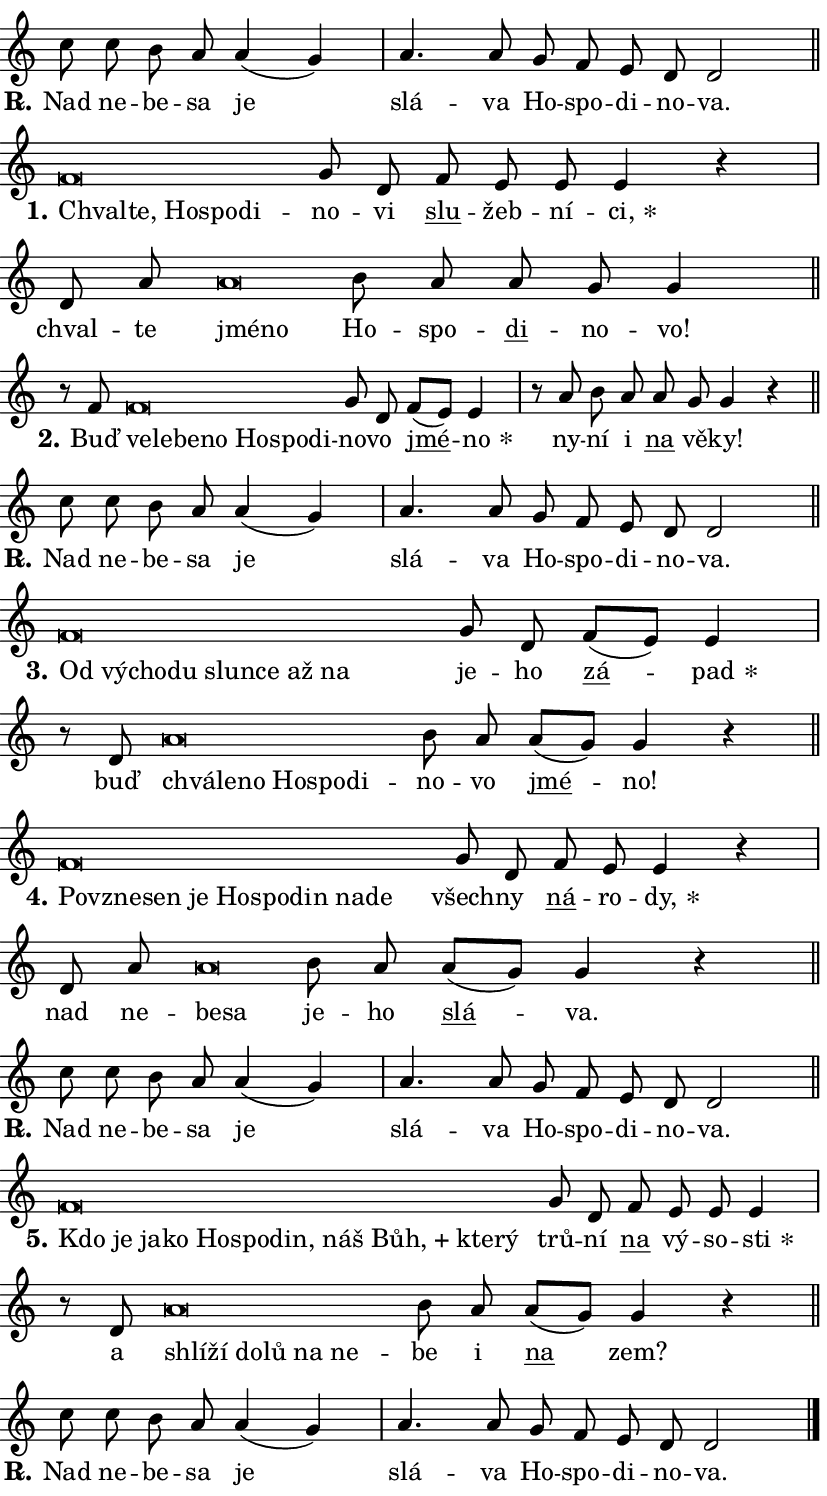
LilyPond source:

\version "2.24.0"
\header { tagline = "" }
\paper {
  indent = 0\cm
  top-margin = 0\cm
  right-margin = 0.13\cm % to fit lyric hyphens
  bottom-margin = 0\cm
  left-margin = 0\cm
  paper-width = 14\cm
  page-breaking = #ly:one-page-breaking
  system-system-spacing.basic-distance = #11
  score-system-spacing.basic-distance = #11
  ragged-last = ##f
}


%% Author: Thomas Morley
%% https://lists.gnu.org/archive/html/lilypond-user/2020-05/msg00002.html
#(define (line-position grob)
"Returns position of @var[grob} in current system:
   @code{'start}, if at first time-step
   @code{'end}, if at last time-step
   @code{'middle} otherwise
"
  (let* ((col (ly:item-get-column grob))
         (ln (ly:grob-object col 'left-neighbor))
         (rn (ly:grob-object col 'right-neighbor))
         (col-to-check-left (if (ly:grob? ln) ln col))
         (col-to-check-right (if (ly:grob? rn) rn col))
         (break-dir-left
           (and
             (ly:grob-property col-to-check-left 'non-musical #f)
             (ly:item-break-dir col-to-check-left)))
         (break-dir-right
           (and
             (ly:grob-property col-to-check-right 'non-musical #f)
             (ly:item-break-dir col-to-check-right))))
        (cond ((eqv? 1 break-dir-left) 'start)
              ((eqv? -1 break-dir-right) 'end)
              (else 'middle))))

#(define (tranparent-at-line-position vctor)
  (lambda (grob)
  "Relying on @code{line-position} select the relevant enry from @var{vctor}.
Used to determine transparency,"
    (case (line-position grob)
      ((end) (not (vector-ref vctor 0)))
      ((middle) (not (vector-ref vctor 1)))
      ((start) (not (vector-ref vctor 2))))))

noteHeadBreakVisibility =
#(define-music-function (break-visibility)(vector?)
"Makes @code{NoteHead}s transparent relying on @var{break-visibility}"
#{
  \override NoteHead.transparent =
    #(tranparent-at-line-position break-visibility)
#})

#(define delete-ledgers-for-transparent-note-heads
  (lambda (grob)
    "Reads whether a @code{NoteHead} is transparent.
If so this @code{NoteHead} is removed from @code{'note-heads} from
@var{grob}, which is supposed to be @code{LedgerLineSpanner}.
As a result ledgers are not printed for this @code{NoteHead}"
    (let* ((nhds-array (ly:grob-object grob 'note-heads))
           (nhds-list
             (if (ly:grob-array? nhds-array)
                 (ly:grob-array->list nhds-array)
                 '()))
           ;; Relies on the transparent-property being done before
           ;; Staff.LedgerLineSpanner.after-line-breaking is executed.
           ;; This is fragile ...
           (to-keep
             (remove
               (lambda (nhd)
                 (ly:grob-property nhd 'transparent #f))
               nhds-list)))
      ;; TODO find a better method to iterate over grob-arrays, similiar
      ;; to filter/remove etc for lists
      ;; For now rebuilt from scratch
      (set! (ly:grob-object grob 'note-heads)  '())
      (for-each
        (lambda (nhd)
          (ly:pointer-group-interface::add-grob grob 'note-heads nhd))
        to-keep))))

squashNotes = {
  \override NoteHead.X-extent = #'(-0.2 . 0.2)
  \override NoteHead.Y-extent = #'(-0.75 . 0)
  \override NoteHead.stencil =
    #(lambda (grob)
       (let ((pos (ly:grob-property grob 'staff-position)))
         (begin
           (if (< pos -7) (display "ERROR: Lower brevis then expected\n") (display ""))
           (if (<= pos -6) ly:text-interface::print ly:note-head::print))))
}
unSquashNotes = {
  \revert NoteHead.X-extent
  \revert NoteHead.Y-extent
  \revert NoteHead.stencil
}

hideNotes = \noteHeadBreakVisibility #begin-of-line-visible
unHideNotes = \noteHeadBreakVisibility #all-visible

% work-around for resetting accidentals
% https://lilypond.org/doc/v2.23/Documentation/notation/displaying-rhythms#unmetered-music
cadenzaMeasure = {
  \cadenzaOff
  \partial 1024 s1024
  \cadenzaOn
}

#(define-markup-command (accent layout props text) (markup?)
  "Underline accented syllable"
  (interpret-markup layout props
    #{\markup \override #'(offset . 4.3) \underline { #text }#}))

responsum = \markup \concat {
  "R" \hspace #-1.05 \path #0.1 #'((moveto 0 0.07) (lineto 0.9 0.8)) \hspace #0.05 "."
}

spaceSize = #0.6828661417322834 % exact space size for TeX Gyre Schola

\layout {
  \context {
    \Staff
    \remove "Time_signature_engraver"
    \override LedgerLineSpanner.after-line-breaking = #delete-ledgers-for-transparent-note-heads
  }
  \context {
    \Lyrics {
      \override LyricSpace.minimum-distance = \spaceSize
      \override LyricText.font-name = #"TeX Gyre Schola"
      \override LyricText.font-size = 1
      \override StanzaNumber.font-name = #"TeX Gyre Schola Bold"
      \override StanzaNumber.font-size = 1
    }
  }
  \context {
    \Score 
    \override NoteHead.text =
      #(lambda (grob) 
        (let ((pos (ly:grob-property grob 'staff-position)))
          #{\markup {
            \combine
              \halign #-0.55 \raise #(if (= pos -6) 0 0.5) \override #'(thickness . 2) \draw-line #'(3.2 . 0)
              \musicglyph "noteheads.sM1"
          }#}))
  }
}

% magnetic-lyrics.ily
%
%   written by
%     Jean Abou Samra <jean@abou-samra.fr>
%     Werner Lemberg <wl@gnu.org>
%
%   adapted by
%     Jiri Hon <jiri.hon@gmail.com>
%
% Version 2022-Apr-15

% https://www.mail-archive.com/lilypond-user@gnu.org/msg149350.html

#(define (Left_hyphen_pointer_engraver context)
   "Collect syllable-hyphen-syllable occurrences in lyrics and store
them in properties.  This engraver only looks to the left.  For
example, if the lyrics input is @code{foo -- bar}, it does the
following.

@itemize @bullet
@item
Set the @code{text} property of the @code{LyricHyphen} grob between
@q{foo} and @q{bar} to @code{foo}.

@item
Set the @code{left-hyphen} property of the @code{LyricText} grob with
text @q{foo} to the @code{LyricHyphen} grob between @q{foo} and
@q{bar}.
@end itemize

Use this auxiliary engraver in combination with the
@code{lyric-@/text::@/apply-@/magnetic-@/offset!} hook."
   (let ((hyphen #f)
         (text #f))
     (make-engraver
      (acknowledgers
       ((lyric-syllable-interface engraver grob source-engraver)
        (set! text grob)))
      (end-acknowledgers
       ((lyric-hyphen-interface engraver grob source-engraver)
        ;(when (not (grob::has-interface grob 'lyric-space-interface))
          (set! hyphen grob)));)
      ((stop-translation-timestep engraver)
       (when (and text hyphen)
         (ly:grob-set-object! text 'left-hyphen hyphen))
       (set! text #f)
       (set! hyphen #f)))))

#(define (lyric-text::apply-magnetic-offset! grob)
   "If the space between two syllables is less than the value in
property @code{LyricText@/.details@/.squash-threshold}, move the right
syllable to the left so that it gets concatenated with the left
syllable.

Use this function as a hook for
@code{LyricText@/.after-@/line-@/breaking} if the
@code{Left_@/hyphen_@/pointer_@/engraver} is active."
   (let ((hyphen (ly:grob-object grob 'left-hyphen #f)))
     (when hyphen
       (let ((left-text (ly:spanner-bound hyphen LEFT)))
         (when (grob::has-interface left-text 'lyric-syllable-interface)
           (let* ((common (ly:grob-common-refpoint grob left-text X))
                  (this-x-ext (ly:grob-extent grob common X))
                  (left-x-ext
                   (begin
                     ;; Trigger magnetism for left-text.
                     (ly:grob-property left-text 'after-line-breaking)
                     (ly:grob-extent left-text common X)))
                  ;; `delta` is the gap width between two syllables.
                  (delta (- (interval-start this-x-ext)
                            (interval-end left-x-ext)))
                  (details (ly:grob-property grob 'details))
                  (threshold (assoc-get 'squash-threshold details 0.2)))
             (when (< delta threshold)
               (let* (;; We have to manipulate the input text so that
                      ;; ligatures crossing syllable boundaries are not
                      ;; disabled.  For languages based on the Latin
                      ;; script this is essentially a beautification.
                      ;; However, for non-Western scripts it can be a
                      ;; necessity.
                      (lt (ly:grob-property left-text 'text))
                      (rt (ly:grob-property grob 'text))
                      (is-space (grob::has-interface hyphen 'lyric-space-interface))
                      (space (if is-space " " ""))
                      (extra-delta (if is-space spaceSize 0))
                      ;; Append new syllable.
                      (ltrt-space (if (and (string? lt) (string? rt))
                                (string-append lt space rt)
                                (make-concat-markup (list lt space rt))))
                      ;; Right-align `ltrt` to the right side.
                      (ltrt-space-markup (grob-interpret-markup
                               grob
                               (make-translate-markup
                                (cons (interval-length this-x-ext) 0)
                                (make-right-align-markup ltrt-space)))))
                 (begin
                   ;; Don't print `left-text`.
                   (ly:grob-set-property! left-text 'stencil #f)
                   ;; Set text and stencil (which holds all collected
                   ;; syllables so far) and shift it to the left.
                   (ly:grob-set-property! grob 'text ltrt-space)
                   (ly:grob-set-property! grob 'stencil ltrt-space-markup)
                   (ly:grob-translate-axis! grob (- (- delta extra-delta)) X))))))))))


#(define (lyric-hyphen::displace-bounds-first grob)
   ;; Make very sure this callback isn't triggered too early.
   (let ((left (ly:spanner-bound grob LEFT))
         (right (ly:spanner-bound grob RIGHT)))
     (ly:grob-property left 'after-line-breaking)
     (ly:grob-property right 'after-line-breaking)
     (ly:lyric-hyphen::print grob)))

squashThreshold = #0.4

\layout {
  \context {
    \Lyrics
    \consists #Left_hyphen_pointer_engraver
    \override LyricText.after-line-breaking =
      #lyric-text::apply-magnetic-offset!
    \override LyricHyphen.stencil = #lyric-hyphen::displace-bounds-first
    \override LyricText.details.squash-threshold = \squashThreshold
    \override LyricHyphen.minimum-distance = 0
    \override LyricHyphen.minimum-length = \squashThreshold
  }
}

squashText = \override LyricText.details.squash-threshold = 9999
unSquashText = \override LyricText.details.squash-threshold = \squashThreshold

leftText = \override LyricText.self-alignment-X = #LEFT
unLeftText = \revert LyricText.self-alignment-X

starOffset = #(lambda (grob) 
                (let ((x_offset (ly:self-alignment-interface::aligned-on-x-parent grob)))
                  (if (= x_offset 0) 0 (+ x_offset 1.2))))

star = #(define-music-function (syllable)(string?)
"Append star separator at the end of a syllable"
#{
  \once \override LyricText.X-offset = #starOffset
  \lyricmode { \markup {
    #syllable
    \override #'((font-name . "TeX Gyre Schola Bold")) \hspace #0.2 \lower #0.65 \larger "*"
  } }
#})

starAccent = #(define-music-function (syllable)(string?)
"Append star separator at the end of a syllable and make accent"
#{
  \once \override LyricText.X-offset = #starOffset
  \lyricmode { \markup {
    \accent #syllable
    \override #'((font-name . "TeX Gyre Schola Bold")) \hspace #0.2 \lower #0.65 \larger "*"
  } }
#})

breath = #(define-music-function (syllable)(string?)
"Append breathing indicator at the end of a syllable"
#{
  \lyricmode { \markup { #syllable "+" } }
#})

optionalBreath = #(define-music-function (syllable)(string?)
"Append optional breathing indicator at the end of a syllable"
#{
  \lyricmode { \markup { #syllable "(+)" } }
#})


\score {
    <<
        \new Voice = "melody" { \cadenzaOn \key c \major \relative { c''8 c b a a4( g) \cadenzaMeasure \bar "|" a4. a8 \bar "" g f e d d2 \cadenzaMeasure \bar "||" \break } }
        \new Lyrics \lyricsto "melody" { \lyricmode { \set stanza = \responsum
Nad ne -- be -- sa je slá -- va Ho -- spo -- di -- no -- va. } }
    >>
    \layout {}
}

\score {
    <<
        \new Voice = "melody" { \cadenzaOn \key c \major \relative { \squashNotes f'\breve*1/16 \hideNotes \breve*1/16 \bar "" \breve*1/16 \bar "" \breve*1/16 \breve*1/16 \bar "" \unHideNotes \unSquashNotes g8 d \bar "" f e e e4 r \cadenzaMeasure \bar "|" d8 a' \bar "" \squashNotes a\breve*1/16 \hideNotes \breve*1/16 \bar "" \unHideNotes \unSquashNotes b8 a \bar "" a g g4 \cadenzaMeasure \bar "||" \break } }
        \new Lyrics \lyricsto "melody" { \lyricmode { \set stanza = "1."
\leftText Chval -- \squashText te, Ho -- spo -- di -- \unLeftText \unSquashText no -- vi \markup \accent slu -- žeb -- ní -- \star ci, chval -- te \leftText jmé -- \squashText no \unLeftText \unSquashText Ho -- spo -- \markup \accent di -- no -- vo! } }
    >>
    \layout {}
}

\score {
    <<
        \new Voice = "melody" { \cadenzaOn \key c \major \relative { r8 f'8 \squashNotes f\breve*1/16 \hideNotes \breve*1/16 \bar "" \breve*1/16 \bar "" \breve*1/16 \bar "" \breve*1/16 \bar "" \breve*1/16 \breve*1/16 \bar "" \unHideNotes \unSquashNotes g8 d \bar "" f[( e)] e4 \cadenzaMeasure \bar "|" r8 a8 b8 a \bar "" a g g4 r \cadenzaMeasure \bar "||" \break } }
        \new Lyrics \lyricsto "melody" { \lyricmode { \set stanza = "2."
Buď \leftText ve -- \squashText le -- be -- no Ho -- spo -- di -- \unLeftText \unSquashText no -- vo \markup \accent jmé -- \star no ny -- ní i \markup \accent na vě -- ky! } }
    >>
    \layout {}
}

\score {
    <<
        \new Voice = "melody" { \cadenzaOn \key c \major \relative { c''8 c b a a4( g) \cadenzaMeasure \bar "|" a4. a8 \bar "" g f e d d2 \cadenzaMeasure \bar "||" \break } }
        \new Lyrics \lyricsto "melody" { \lyricmode { \set stanza = \responsum
Nad ne -- be -- sa je slá -- va Ho -- spo -- di -- no -- va. } }
    >>
    \layout {}
}

\score {
    <<
        \new Voice = "melody" { \cadenzaOn \key c \major \relative { \squashNotes f'\breve*1/16 \hideNotes \breve*1/16 \bar "" \breve*1/16 \bar "" \breve*1/16 \bar "" \breve*1/16 \bar "" \breve*1/16 \bar "" \breve*1/16 \breve*1/16 \bar "" \unHideNotes \unSquashNotes g8 d \bar "" f[( e)] e4 \cadenzaMeasure \bar "|" r8 d8 \squashNotes a'\breve*1/16 \hideNotes \breve*1/16 \bar "" \breve*1/16 \bar "" \breve*1/16 \bar "" \breve*1/16 \breve*1/16 \bar "" \unHideNotes \unSquashNotes b8 a \bar "" a[( g)] g4 r \cadenzaMeasure \bar "||" \break } }
        \new Lyrics \lyricsto "melody" { \lyricmode { \set stanza = "3."
\leftText Od \squashText vý -- cho -- du slun -- ce až na \unLeftText \unSquashText je -- ho \markup \accent zá -- \star pad buď \leftText chvá -- \squashText le -- no Ho -- spo -- di -- \unLeftText \unSquashText no -- vo \markup \accent jmé -- no! } }
    >>
    \layout {}
}

\score {
    <<
        \new Voice = "melody" { \cadenzaOn \key c \major \relative { \squashNotes f'\breve*1/16 \hideNotes \breve*1/16 \bar "" \breve*1/16 \bar "" \breve*1/16 \bar "" \breve*1/16 \bar "" \breve*1/16 \bar "" \breve*1/16 \bar "" \breve*1/16 \breve*1/16 \bar "" \unHideNotes \unSquashNotes g8 d \bar "" f e e4 r \cadenzaMeasure \bar "|" d8 a' \bar "" \squashNotes a\breve*1/16 \hideNotes \breve*1/16 \bar "" \unHideNotes \unSquashNotes b8 a \bar "" a[( g)] g4 r \cadenzaMeasure \bar "||" \break } }
        \new Lyrics \lyricsto "melody" { \lyricmode { \set stanza = "4."
\leftText Po -- \squashText vzne -- sen je Ho -- spo -- din na -- de \unLeftText \unSquashText všech -- ny \markup \accent ná -- ro -- \star dy, nad ne -- \leftText be -- \squashText sa \unLeftText \unSquashText je -- ho \markup \accent slá -- va. } }
    >>
    \layout {}
}

\score {
    <<
        \new Voice = "melody" { \cadenzaOn \key c \major \relative { c''8 c b a a4( g) \cadenzaMeasure \bar "|" a4. a8 \bar "" g f e d d2 \cadenzaMeasure \bar "||" \break } }
        \new Lyrics \lyricsto "melody" { \lyricmode { \set stanza = \responsum
Nad ne -- be -- sa je slá -- va Ho -- spo -- di -- no -- va. } }
    >>
    \layout {}
}

\score {
    <<
        \new Voice = "melody" { \cadenzaOn \key c \major \relative { \squashNotes f'\breve*1/16 \hideNotes \breve*1/16 \bar "" \breve*1/16 \bar "" \breve*1/16 \bar "" \breve*1/16 \bar "" \breve*1/16 \bar "" \breve*1/16 \bar "" \breve*1/16 \bar "" \breve*1/16 \bar "" \breve*1/16 \breve*1/16 \bar "" \unHideNotes \unSquashNotes g8 d \bar "" f e e e4 \cadenzaMeasure \bar "|" r8 d8 \squashNotes a'\breve*1/16 \hideNotes \breve*1/16 \bar "" \breve*1/16 \bar "" \breve*1/16 \bar "" \breve*1/16 \breve*1/16 \bar "" \unHideNotes \unSquashNotes b8 a \bar "" a[( g)] g4 r \cadenzaMeasure \bar "||" \break } }
        \new Lyrics \lyricsto "melody" { \lyricmode { \set stanza = "5."
\leftText Kdo \squashText je ja -- ko Ho -- spo -- din, náš \breath "Bůh," kte -- rý \unLeftText \unSquashText trů -- ní \markup \accent na vý -- so -- \star sti a \leftText shlí -- \squashText ží do -- lů na ne -- \unLeftText \unSquashText be i \markup \accent na zem? } }
    >>
    \layout {}
}

\score {
    <<
        \new Voice = "melody" { \cadenzaOn \key c \major \relative { c''8 c b a a4( g) \cadenzaMeasure \bar "|" a4. a8 \bar "" g f e d d2 \cadenzaMeasure \bar "||" \break } \bar "|." }
        \new Lyrics \lyricsto "melody" { \lyricmode { \set stanza = \responsum
Nad ne -- be -- sa je slá -- va Ho -- spo -- di -- no -- va. } }
    >>
    \layout {}
}
